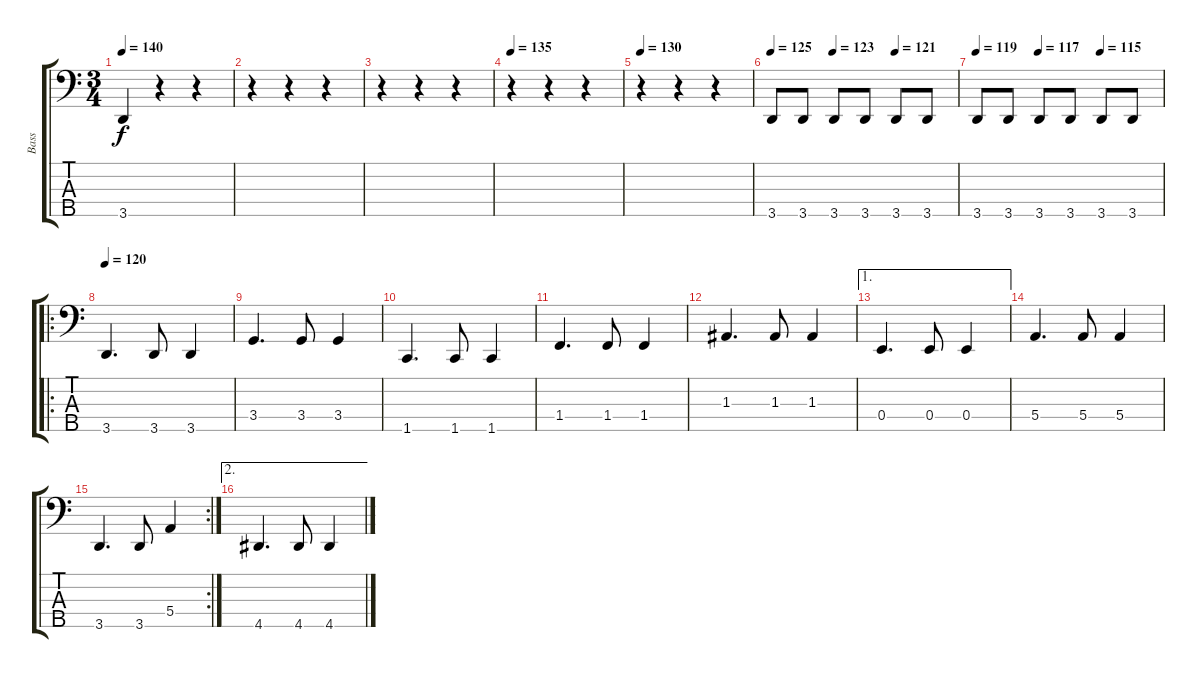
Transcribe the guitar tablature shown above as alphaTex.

\track ("Bass" "Bass") {instrument electricbassfinger}
\staff {score tabs}
\tuning (G2 D2 A1 E1 B0) {hide}
\ts (3 4)
\tempo 140
\clef f4
\ks c
3.5.4{dy f} r.4 r.4 |
r.4 r.4 r.4 |
r.4 r.4 r.4 |
\tempo 135
r.4 r.4 r.4 |
\tempo 130
r.4 r.4 r.4 |
\tempo 125
\tempo (123 0.3333333333333333)
\tempo (121 0.6666666666666666)
3.5.8 3.5.8 3.5.8 3.5.8 3.5.8 3.5.8 |
\tempo 119
\tempo (117 0.3333333333333333)
\tempo (115 0.6666666666666666)
3.5.8 3.5.8 3.5.8 3.5.8 3.5.8 3.5.8 |
\ro
\tempo 110
\tempo 120
3.5.4{d} 3.5.8 3.5.4 |
3.4.4{d} 3.4.8 3.4.4 |
1.5.4{d} 1.5.8 1.5.4 |
1.4.4{d} 1.4.8 1.4.4 |
1.3.4{d} 1.3.8 1.3.4 |
\ae 1
0.4.4{d} 0.4.8 0.4.4 |
5.4.4{d} 5.4.8 5.4.4 |
\rc 2
3.5.4{d} 3.5.8 5.4.4 |
\ae 2
4.5.4{d} 4.5.8 4.5.4
